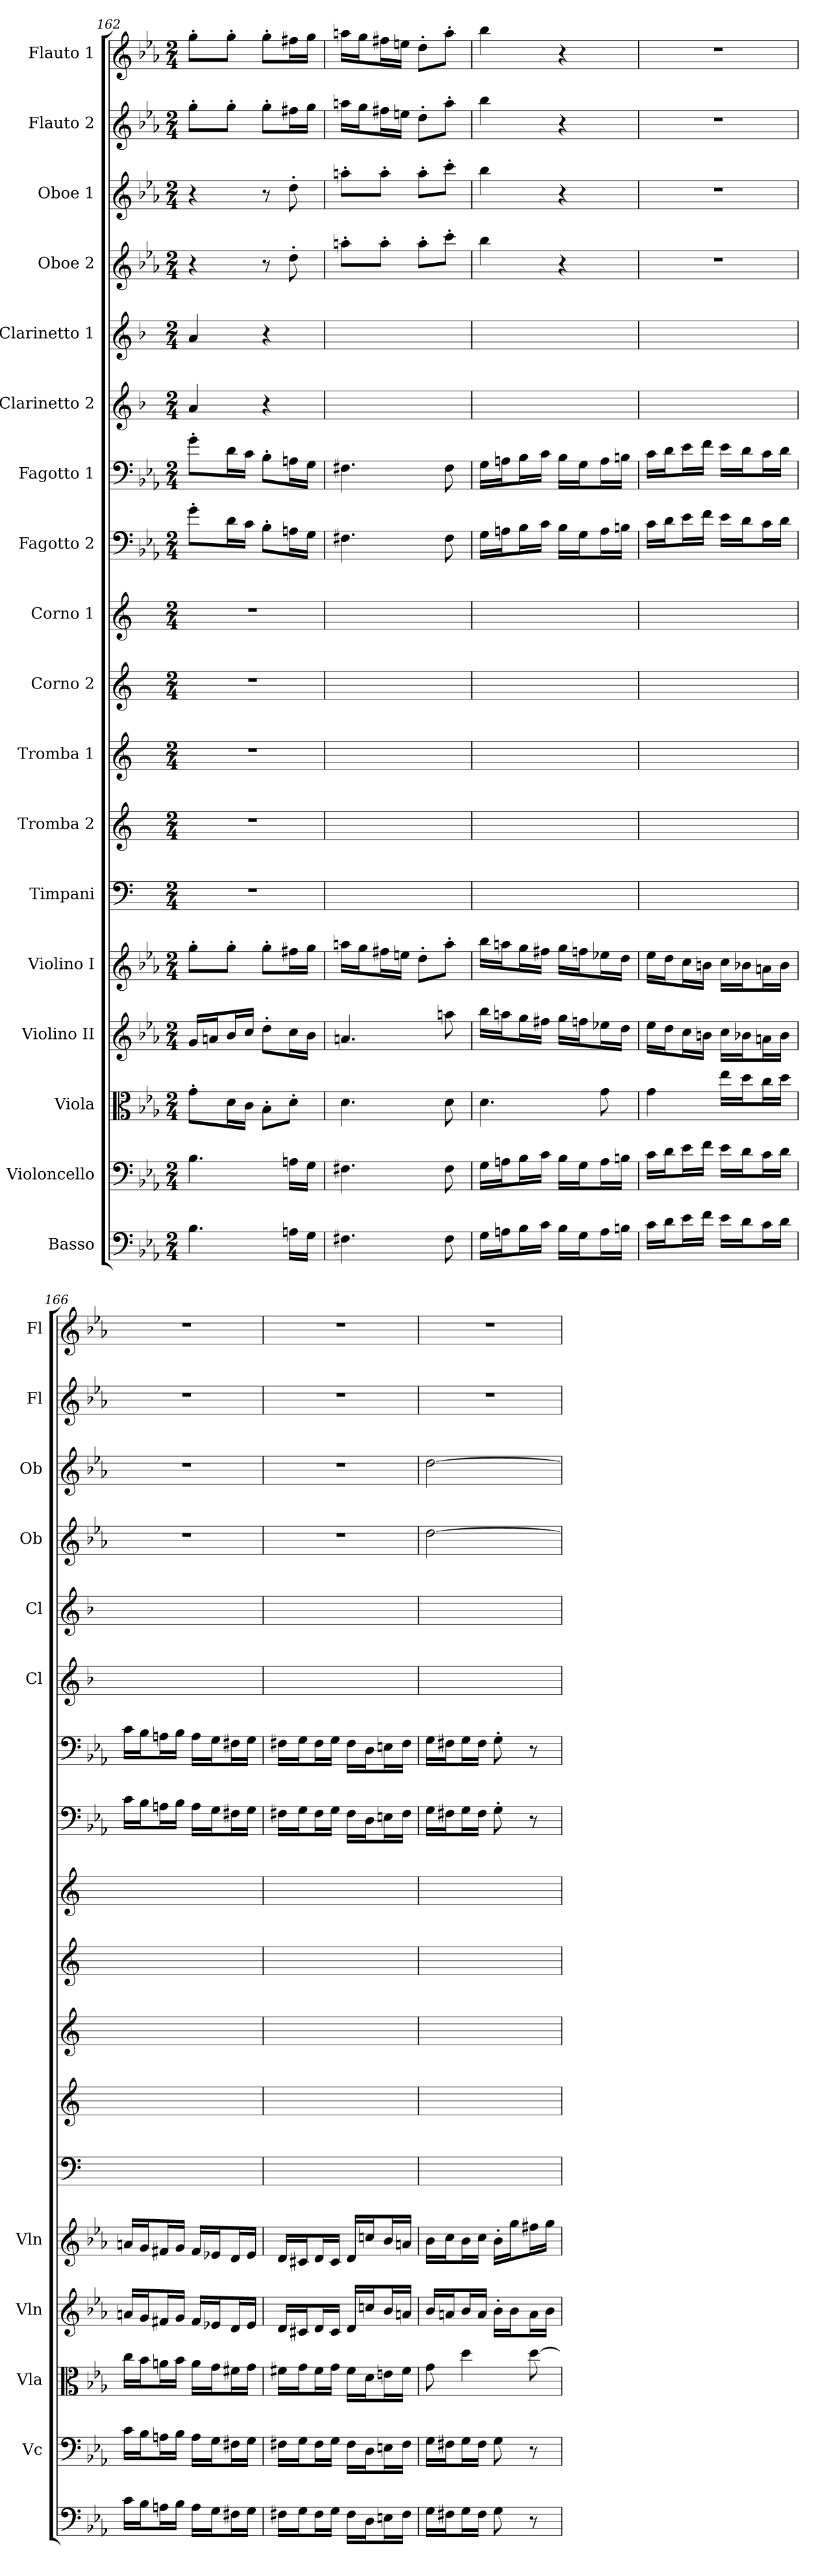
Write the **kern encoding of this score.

**kern	**kern	**kern	**kern	**kern	**kern	**kern	**kern	**kern	**kern	**kern	**kern	**kern	**kern	**kern	**kern	**kern	**kern
*part18	*part17	*part16	*part15	*part14	*part13	*part12	*part11	*part10	*part9	*part8	*part7	*part6	*part5	*part4	*part3	*part2	*part1
*staff18	*staff17	*staff16	*staff15	*staff14	*staff13	*staff12	*staff11	*staff10	*staff9	*staff8	*staff7	*staff6	*staff5	*staff4	*staff3	*staff2	*staff1
*I"Basso	*I"Violoncello	*I"Viola	*I"Violino II	*I"Violino I	*I"Timpani	*I"Tromba 2	*I"Tromba 1	*I"Corno 2	*I"Corno 1	*I"Fagotto 2	*I"Fagotto 1	*I"Clarinetto 2	*I"Clarinetto 1	*I"Oboe 2	*I"Oboe 1	*I"Flauto 2	*I"Flauto 1
*	*I'Vc	*I'Vla	*I'Vln	*I'Vln	*	*	*	*	*	*	*	*I'Cl	*I'Cl	*I'Ob	*I'Ob	*I'Fl	*I'Fl
*clefF4	*clefF4	*clefC3	*clefG2	*clefG2	*clefF4	*clefG2	*clefG2	*clefG2	*clefG2	*clefF4	*clefF4	*clefG2	*clefG2	*clefG2	*clefG2	*clefG2	*clefG2
*ITrd7c12	*	*	*	*	*	*ITrd-2c-3	*ITrd-2c-3	*ITrd5c9	*ITrd5c9	*	*	*ITrd1c2	*ITrd1c2	*	*	*	*
*k[b-e-a-]	*k[b-e-a-]	*k[b-e-a-]	*k[b-e-a-]	*k[b-e-a-]	*	*	*	*	*	*k[b-e-a-]	*k[b-e-a-]	*k[b-e-a-]	*k[b-e-a-]	*k[b-e-a-]	*k[b-e-a-]	*k[b-e-a-]	*k[b-e-a-]
*M2/4	*M2/4	*M2/4	*M2/4	*M2/4	*M2/4	*M2/4	*M2/4	*M2/4	*M2/4	*M2/4	*M2/4	*M2/4	*M2/4	*M2/4	*M2/4	*M2/4	*M2/4
=162	=162	=162	=162	=162	=162	=162	=162	=162	=162	=162	=162	=162	=162	=162	=162	=162	=162
4.BB-	4.B-	8g'\L	16g/LL	8gg'\L	2r	2r	2r	2r	2r	8g'\L	8g'\L	4g	4g	4r	4r	8gg'\L	8gg'\L
.	.	.	16an/J	.	.	.	.	.	.	.	.	.	.	.	.	.	.
.	.	16d\L	16b-/L	8gg'\J	.	.	.	.	.	16d\L	16d\L	.	.	.	.	8gg'\J	8gg'\J
.	.	16c\JJ	16cc/JJ	.	.	.	.	.	.	16c\JJ	16c\JJ	.	.	.	.	.	.
.	.	8B-'\L	8dd'\L	8gg'\L	.	.	.	.	.	8B-'\L	8B-'\L	4r	4r	8r	8r	8gg'\L	8gg'\L
16AAn\LL	16An\LL	8d'\J	16cc\L	16ff#X\L	.	.	.	.	.	16An\L	16An\L	.	.	8dd'	8dd'	16ff#X\L	16ff#X\L
16GG\JJ	16G\JJ	.	16b-\JJ	16gg\JJ	.	.	.	.	.	16G\JJ	16G\JJ	.	.	.	.	16gg\JJ	16gg\JJ
=163	=163	=163	=163	=163	=163	=163	=163	=163	=163	=163	=163	=163	=163	=163	=163	=163	=163
4.FF#X	4.F#X	4.d	4.an	16aan\LL	2ryy	2ryy	2ryy	2ryy	2ryy	4.F#X	4.F#X	2ryy	2ryy	8aan'\L	8aan'\L	16aan\LL	16aan\LL
.	.	.	.	16gg\J	.	.	.	.	.	.	.	.	.	.	.	16gg\J	16gg\J
.	.	.	.	16ff#X\L	.	.	.	.	.	.	.	.	.	8aa'\J	8aa'\J	16ff#X\L	16ff#X\L
.	.	.	.	16een\JJ	.	.	.	.	.	.	.	.	.	.	.	16een\JJ	16een\JJ
.	.	.	.	8dd'\L	.	.	.	.	.	.	.	.	.	8aa'\L	8aa'\L	8dd'\L	8dd'\L
8FF#	8F#	8d	8aan	8aa'\J	.	.	.	.	.	8F#	8F#	.	.	8ccc'\J	8ccc'\J	8aa'\J	8aa'\J
=164	=164	=164	=164	=164	=164	=164	=164	=164	=164	=164	=164	=164	=164	=164	=164	=164	=164
16GG\LL	16G\LL	4.d	16bb-\LL	16bb-\LL	2ryy	2ryy	2ryy	2ryy	2ryy	16G\LL	16G\LL	2ryy	2ryy	4bb-	4bb-	4bb-	4bb-
16AAn\J	16An\J	.	16aan\J	16aan\J	.	.	.	.	.	16An\J	16An\J	.	.	.	.	.	.
16BB-\L	16B-\L	.	16gg\L	16gg\L	.	.	.	.	.	16B-\L	16B-\L	.	.	.	.	.	.
16C\JJ	16c\JJ	.	16ff#X\JJ	16ff#X\JJ	.	.	.	.	.	16c\JJ	16c\JJ	.	.	.	.	.	.
16BB-\LL	16B-\LL	.	16gg\LL	16gg\LL	.	.	.	.	.	16B-\LL	16B-\LL	.	.	4r	4r	4r	4r
16GG\J	16G\J	.	16ffn\J	16ffn\J	.	.	.	.	.	16G\J	16G\J	.	.	.	.	.	.
16AA\L	16A\L	8g	16ee-X\L	16ee-X\L	.	.	.	.	.	16A\L	16A\L	.	.	.	.	.	.
16BBn\JJ	16Bn\JJ	.	16dd\JJ	16dd\JJ	.	.	.	.	.	16Bn\JJ	16Bn\JJ	.	.	.	.	.	.
=165	=165	=165	=165	=165	=165	=165	=165	=165	=165	=165	=165	=165	=165	=165	=165	=165	=165
16C\LL	16c\LL	4g	16ee-\LL	16ee-\LL	2ryy	2ryy	2ryy	2ryy	2ryy	16c\LL	16c\LL	2ryy	2ryy	2r	2r	2r	2r
16D\J	16d\J	.	16dd\J	16dd\J	.	.	.	.	.	16d\J	16d\J	.	.	.	.	.	.
16E-\L	16e-\L	.	16cc\L	16cc\L	.	.	.	.	.	16e-\L	16e-\L	.	.	.	.	.	.
16F\JJ	16f\JJ	.	16bn\JJ	16bn\JJ	.	.	.	.	.	16f\JJ	16f\JJ	.	.	.	.	.	.
16E-\LL	16e-\LL	16ee-\LL	16cc\LL	16cc\LL	.	.	.	.	.	16e-\LL	16e-\LL	.	.	.	.	.	.
16D\J	16d\J	16dd\J	16b-X\J	16b-X\J	.	.	.	.	.	16d\J	16d\J	.	.	.	.	.	.
16C\L	16c\L	16cc\L	16an\L	16an\L	.	.	.	.	.	16c\L	16c\L	.	.	.	.	.	.
16D\JJ	16d\JJ	16dd\JJ	16b-\JJ	16b-\JJ	.	.	.	.	.	16d\JJ	16d\JJ	.	.	.	.	.	.
=166	=166	=166	=166	=166	=166	=166	=166	=166	=166	=166	=166	=166	=166	=166	=166	=166	=166
16C\LL	16c\LL	16cc\LL	16an/LL	16an/LL	2ryy	2ryy	2ryy	2ryy	2ryy	16c\LL	16c\LL	2ryy	2ryy	2r	2r	2r	2r
16BB-\J	16B-\J	16b-\J	16g/J	16g/J	.	.	.	.	.	16B-\J	16B-\J	.	.	.	.	.	.
16AAn\L	16An\L	16an\L	16f#X/L	16f#X/L	.	.	.	.	.	16An\L	16An\L	.	.	.	.	.	.
16BB-\JJ	16B-\JJ	16b-\JJ	16g/JJ	16g/JJ	.	.	.	.	.	16B-\JJ	16B-\JJ	.	.	.	.	.	.
16AA\LL	16A\LL	16a\LL	16f#/LL	16f#/LL	.	.	.	.	.	16A\LL	16A\LL	.	.	.	.	.	.
16GG\J	16G\J	16g\J	16e-X/J	16e-X/J	.	.	.	.	.	16G\J	16G\J	.	.	.	.	.	.
16FF#X\L	16F#X\L	16f#X\L	16d/L	16d/L	.	.	.	.	.	16F#X\L	16F#X\L	.	.	.	.	.	.
16GG\JJ	16G\JJ	16g\JJ	16e-/JJ	16e-/JJ	.	.	.	.	.	16G\JJ	16G\JJ	.	.	.	.	.	.
=167	=167	=167	=167	=167	=167	=167	=167	=167	=167	=167	=167	=167	=167	=167	=167	=167	=167
16FF#X\LL	16F#X\LL	16f#X\LL	16d/LL	16d/LL	2ryy	2ryy	2ryy	2ryy	2ryy	16F#X\LL	16F#X\LL	2ryy	2ryy	2r	2r	2r	2r
16GG\J	16G\J	16g\J	16c#X/J	16c#X/J	.	.	.	.	.	16G\J	16G\J	.	.	.	.	.	.
16FF#\L	16F#\L	16f#\L	16d/L	16d/L	.	.	.	.	.	16F#\L	16F#\L	.	.	.	.	.	.
16GG\JJ	16G\JJ	16g\JJ	16c#/JJ	16c#/JJ	.	.	.	.	.	16G\JJ	16G\JJ	.	.	.	.	.	.
16FF#\LL	16F#\LL	16f#\LL	16d/LL	16d/LL	.	.	.	.	.	16F#\LL	16F#\LL	.	.	.	.	.	.
16DD\J	16D\J	16d\J	16ccn/J	16ccn/J	.	.	.	.	.	16D\J	16D\J	.	.	.	.	.	.
16EEn\L	16En\L	16en\L	16b-/L	16b-/L	.	.	.	.	.	16En\L	16En\L	.	.	.	.	.	.
16FF#\JJ	16F#\JJ	16f#\JJ	16an/JJ	16an/JJ	.	.	.	.	.	16F#\JJ	16F#\JJ	.	.	.	.	.	.
=168	=168	=168	=168	=168	=168	=168	=168	=168	=168	=168	=168	=168	=168	=168	=168	=168	=168
16GG\LL	16G\LL	8g	16b-/LL	16b-\LL	2ryy	2ryy	2ryy	2ryy	2ryy	16G\LL	16G\LL	2ryy	2ryy	[2dd	[2dd	2r	2r
16FF#X\J	16F#X\J	.	16an/J	16cc\J	.	.	.	.	.	16F#X\J	16F#X\J	.	.	.	.	.	.
16GG\L	16G\L	4dd	16b-/L	16b-\L	.	.	.	.	.	16G\L	16G\L	.	.	.	.	.	.
16FF#\JJ	16F#\JJ	.	16a/JJ	16cc\JJ	.	.	.	.	.	16F#\JJ	16F#\JJ	.	.	.	.	.	.
8GG	8G	.	16b-'\LL	16b-'\LL	.	.	.	.	.	8G'	8G'	.	.	.	.	.	.
.	.	.	16b-\J	16gg\J	.	.	.	.	.	.	.	.	.	.	.	.	.
8r	8r	[8dd	16a\L	16ff#X\L	.	.	.	.	.	8r	8r	.	.	.	.	.	.
.	.	.	16b-\JJ	16gg\JJ	.	.	.	.	.	.	.	.	.	.	.	.	.
=	=	=	=	=	=	=	=	=	=	=	=	=	=	=	=	=	=
*-	*-	*-	*-	*-	*-	*-	*-	*-	*-	*-	*-	*-	*-	*-	*-	*-	*-
